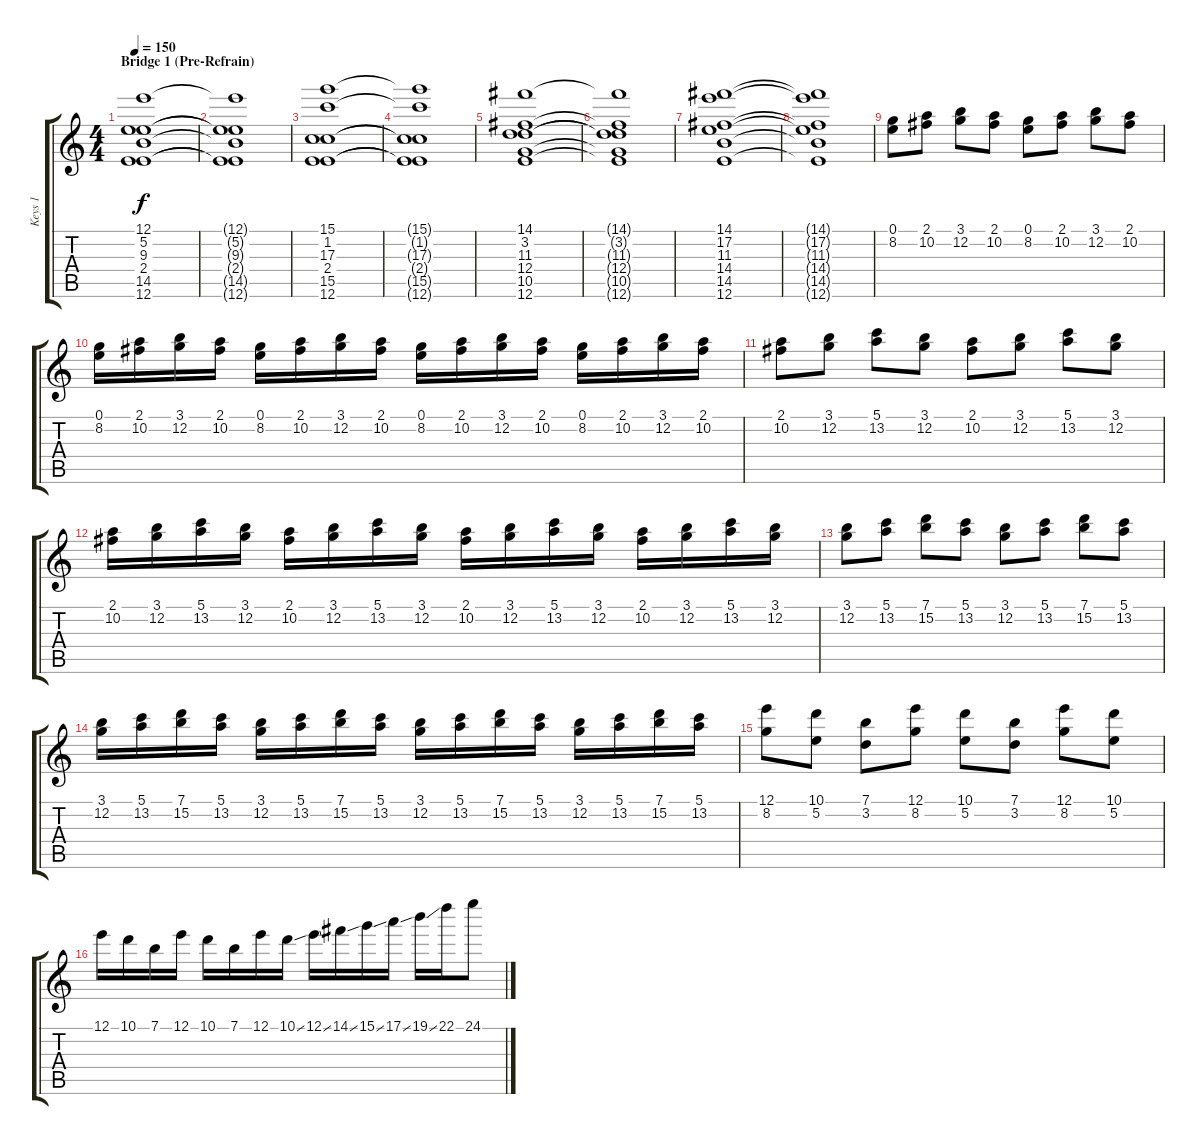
\track ("Keys 1" "Keys 1") {instrument synthbass1}
\staff {score tabs}
\tuning (E4 B3 G3 D3 A2 E2) {hide}
\ts (4 4)
\section ("" "Bridge 1 (Pre-Refrain)")
\tempo 150
\clef g2
\ks c
(12.1 5.2 9.3 2.4 14.5 12.6).1{dy f instrument tremolostrings} |
(12.1{t} 5.2{t} 9.3{t} 2.4{t} 14.5{t} 12.6{t}).1 |
(15.1 1.2 17.3 2.4 15.5 12.6).1 |
(15.1{t} 1.2{t} 17.3{t} 2.4{t} 15.5{t} 12.6{t}).1 |
(14.1 3.2 11.3 12.4 10.5 12.6).1 |
(14.1{t} 3.2{t} 11.3{t} 12.4{t} 10.5{t} 12.6{t}).1 |
(14.1 17.2 11.3 14.4 14.5 12.6).1 |
(14.1{t} 17.2{t} 11.3{t} 14.4{t} 14.5{t} 12.6{t}).1 |
(0.1 8.2).8{instrument electricgrandpiano} (2.1 10.2).8 (3.1 12.2).8 (2.1 10.2).8 (0.1 8.2).8 (2.1 10.2).8 (3.1 12.2).8 (2.1 10.2).8 |
(0.1 8.2).16 (2.1 10.2).16 (3.1 12.2).16 (2.1 10.2).16 (0.1 8.2).16 (2.1 10.2).16 (3.1 12.2).16 (2.1 10.2).16 (0.1 8.2).16 (2.1 10.2).16 (3.1 12.2).16 (2.1 10.2).16 (0.1 8.2).16 (2.1 10.2).16 (3.1 12.2).16 (2.1 10.2).16 |
(2.1 10.2).8 (3.1 12.2).8 (5.1 13.2).8 (3.1 12.2).8 (2.1 10.2).8 (3.1 12.2).8 (5.1 13.2).8 (3.1 12.2).8 |
(2.1 10.2).16 (3.1 12.2).16 (5.1 13.2).16 (3.1 12.2).16 (2.1 10.2).16 (3.1 12.2).16 (5.1 13.2).16 (3.1 12.2).16 (2.1 10.2).16 (3.1 12.2).16 (5.1 13.2).16 (3.1 12.2).16 (2.1 10.2).16 (3.1 12.2).16 (5.1 13.2).16 (3.1 12.2).16 |
(3.1 12.2).8 (5.1 13.2).8 (7.1 15.2).8 (5.1 13.2).8 (3.1 12.2).8 (5.1 13.2).8 (7.1 15.2).8 (5.1 13.2).8 |
(3.1 12.2).16 (5.1 13.2).16 (7.1 15.2).16 (5.1 13.2).16 (3.1 12.2).16 (5.1 13.2).16 (7.1 15.2).16 (5.1 13.2).16 (3.1 12.2).16 (5.1 13.2).16 (7.1 15.2).16 (5.1 13.2).16 (3.1 12.2).16 (5.1 13.2).16 (7.1 15.2).16 (5.1 13.2).16 |
(12.1 8.2).8 (10.1 5.2).8 (7.1 3.2).8 (12.1 8.2).8 (10.1 5.2).8 (7.1 3.2).8 (12.1 8.2).8 (10.1 5.2).8 |
12.1.16 10.1.16 7.1.16 12.1.16 10.1.16 7.1.16 12.1.16 10.1{ss}.16 12.1{ss}.16 14.1{ss}.16 15.1{ss}.16 17.1{ss}.16 19.1{ss}.16 22.1.16 24.1.8
